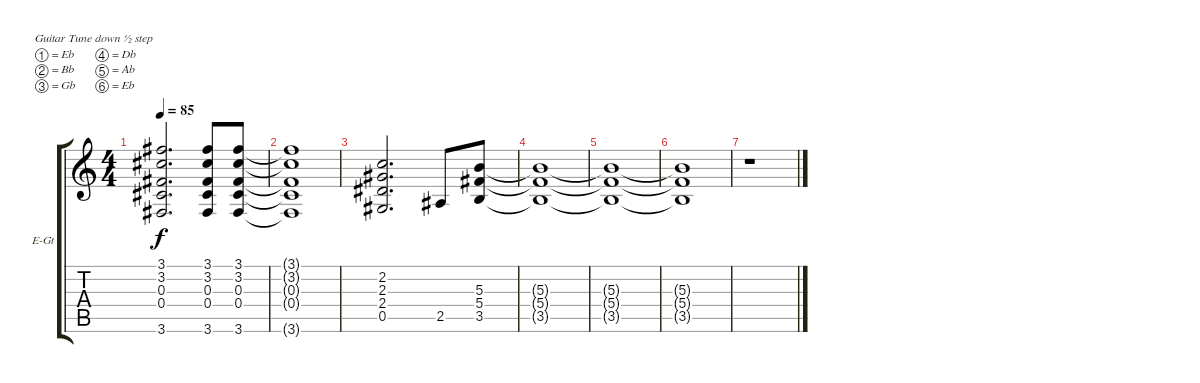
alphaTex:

\defaultSystemsLayout 4
\bracketExtendMode groupsimilarinstruments
\firstSystemTrackNameOrientation horizontal
\otherSystemsTrackNameOrientation horizontal
\track ("Slash Lead" "E-Gt") {instrument distortionguitar}
\staff {score tabs}
\tuning (Eb4 Bb3 Gb3 Db3 Ab2 Eb2)
\ts (4 4)
\tempo 85
\clef g2
\ks c
(3.1 3.2 0.3 0.4 3.6).2{d dy f} (3.1 3.2 0.3 0.4 3.6).8 (3.1 3.2 0.3 0.4 3.6).8 |
(3.1{t} 3.2{t} 0.3{t} 0.4{t} 3.6{t}).1 |
(2.2 2.3 2.4 0.5).2{d} 2.5.8 (5.3 5.4 3.5).8 |
(5.3{t} 5.4{t} 3.5{t}).1 |
(5.3{t} 5.4{t} 3.5{t}).1 |
(5.3{t} 5.4{t} 3.5{t}).1 |
r.1
